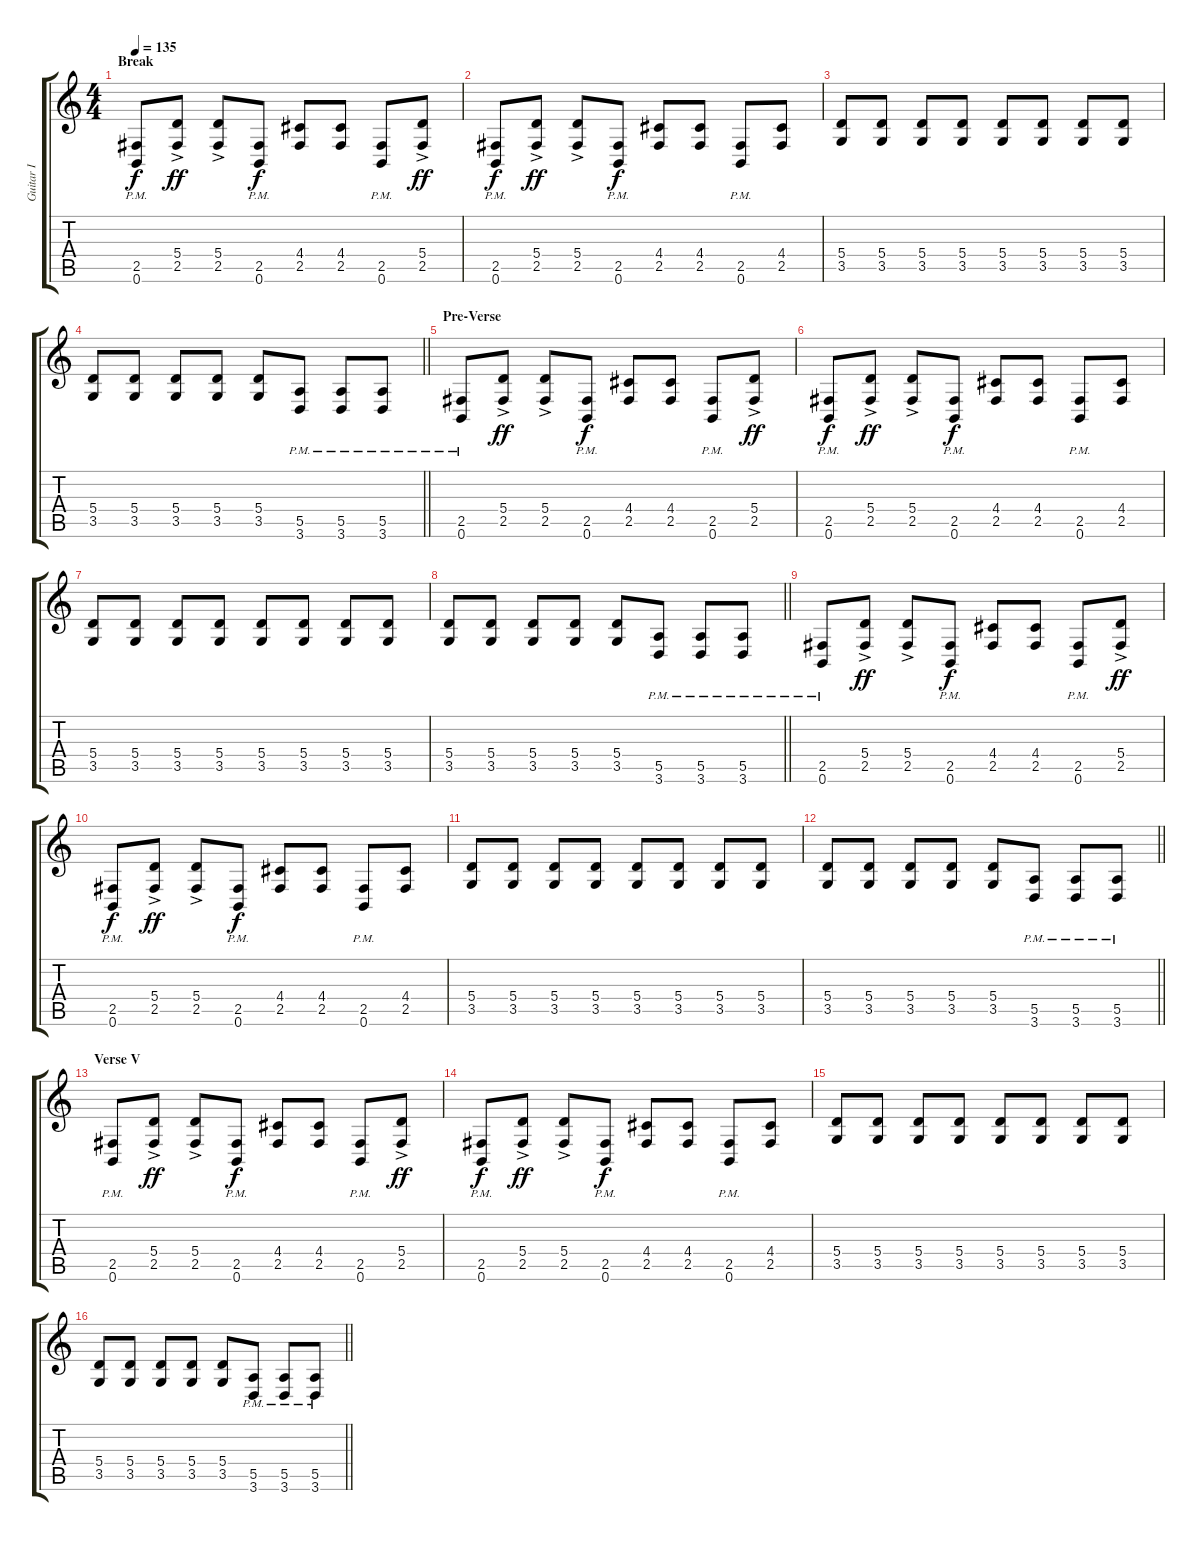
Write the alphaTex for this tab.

\track ("Guitar I" "Guitar I") {instrument distortionguitar}
\staff {score tabs}
\tuning (B3 Gb3 D3 A2 E2 B1) {hide}
\ts (4 4)
\section ("" "Break")
\tempo 135
\clef g2
\ks c
(2.5{pm} 0.6{pm}).8{dy f} (5.4{ac} 2.5).8{dy ff} (5.4{ac} 2.5).8 (2.5{pm} 0.6{pm}).8{dy f} (4.4 2.5).8 (4.4 2.5).8 (2.5{pm} 0.6{pm}).8 (5.4{ac} 2.5).8{dy ff} |
(2.5{pm} 0.6{pm}).8{dy f} (5.4{ac} 2.5).8{dy ff} (5.4{ac} 2.5).8 (2.5{pm} 0.6{pm}).8{dy f} (4.4 2.5).8 (4.4 2.5).8 (2.5{pm} 0.6{pm}).8 (4.4 2.5).8 |
(5.4 3.5).8 (5.4 3.5).8 (5.4 3.5).8 (5.4 3.5).8 (5.4 3.5).8 (5.4 3.5).8 (5.4 3.5).8 (5.4 3.5).8 |
\barLineRight lightlight
(5.4 3.5).8 (5.4 3.5).8 (5.4 3.5).8 (5.4 3.5).8 (5.4 3.5).8 (5.5{pm} 3.6{pm}).8 (5.5{pm} 3.6{pm}).8 (5.5{pm} 3.6{pm}).8 |
\section ("" "Pre-Verse")
(2.5{pm} 0.6{pm}).8 (5.4{ac} 2.5).8{dy ff} (5.4{ac} 2.5).8 (2.5{pm} 0.6{pm}).8{dy f} (4.4 2.5).8 (4.4 2.5).8 (2.5{pm} 0.6{pm}).8 (5.4{ac} 2.5).8{dy ff} |
(2.5{pm} 0.6{pm}).8{dy f} (5.4{ac} 2.5).8{dy ff} (5.4{ac} 2.5).8 (2.5{pm} 0.6{pm}).8{dy f} (4.4 2.5).8 (4.4 2.5).8 (2.5{pm} 0.6{pm}).8 (4.4 2.5).8 |
(5.4 3.5).8 (5.4 3.5).8 (5.4 3.5).8 (5.4 3.5).8 (5.4 3.5).8 (5.4 3.5).8 (5.4 3.5).8 (5.4 3.5).8 |
\barLineRight lightlight
(5.4 3.5).8 (5.4 3.5).8 (5.4 3.5).8 (5.4 3.5).8 (5.4 3.5).8 (5.5{pm} 3.6{pm}).8 (5.5{pm} 3.6{pm}).8 (5.5{pm} 3.6{pm}).8 |
\section ("" "")
(2.5{pm} 0.6{pm}).8 (5.4{ac} 2.5).8{dy ff} (5.4{ac} 2.5).8 (2.5{pm} 0.6{pm}).8{dy f} (4.4 2.5).8 (4.4 2.5).8 (2.5{pm} 0.6{pm}).8 (5.4{ac} 2.5).8{dy ff} |
(2.5{pm} 0.6{pm}).8{dy f} (5.4{ac} 2.5).8{dy ff} (5.4{ac} 2.5).8 (2.5{pm} 0.6{pm}).8{dy f} (4.4 2.5).8 (4.4 2.5).8 (2.5{pm} 0.6{pm}).8 (4.4 2.5).8 |
(5.4 3.5).8 (5.4 3.5).8 (5.4 3.5).8 (5.4 3.5).8 (5.4 3.5).8 (5.4 3.5).8 (5.4 3.5).8 (5.4 3.5).8 |
\barLineRight lightlight
(5.4 3.5).8 (5.4 3.5).8 (5.4 3.5).8 (5.4 3.5).8 (5.4 3.5).8 (5.5{pm} 3.6{pm}).8 (5.5{pm} 3.6{pm}).8 (5.5{pm} 3.6{pm}).8 |
\section ("" "Verse V")
(2.5{pm} 0.6{pm}).8 (5.4{ac} 2.5).8{dy ff} (5.4{ac} 2.5).8 (2.5{pm} 0.6{pm}).8{dy f} (4.4 2.5).8 (4.4 2.5).8 (2.5{pm} 0.6{pm}).8 (5.4{ac} 2.5).8{dy ff} |
(2.5{pm} 0.6{pm}).8{dy f} (5.4{ac} 2.5).8{dy ff} (5.4{ac} 2.5).8 (2.5{pm} 0.6{pm}).8{dy f} (4.4 2.5).8 (4.4 2.5).8 (2.5{pm} 0.6{pm}).8 (4.4 2.5).8 |
(5.4 3.5).8 (5.4 3.5).8 (5.4 3.5).8 (5.4 3.5).8 (5.4 3.5).8 (5.4 3.5).8 (5.4 3.5).8 (5.4 3.5).8 |
\barLineRight lightlight
(5.4 3.5).8 (5.4 3.5).8 (5.4 3.5).8 (5.4 3.5).8 (5.4 3.5).8 (5.5{pm} 3.6{pm}).8 (5.5{pm} 3.6{pm}).8 (5.5{pm} 3.6{pm}).8
